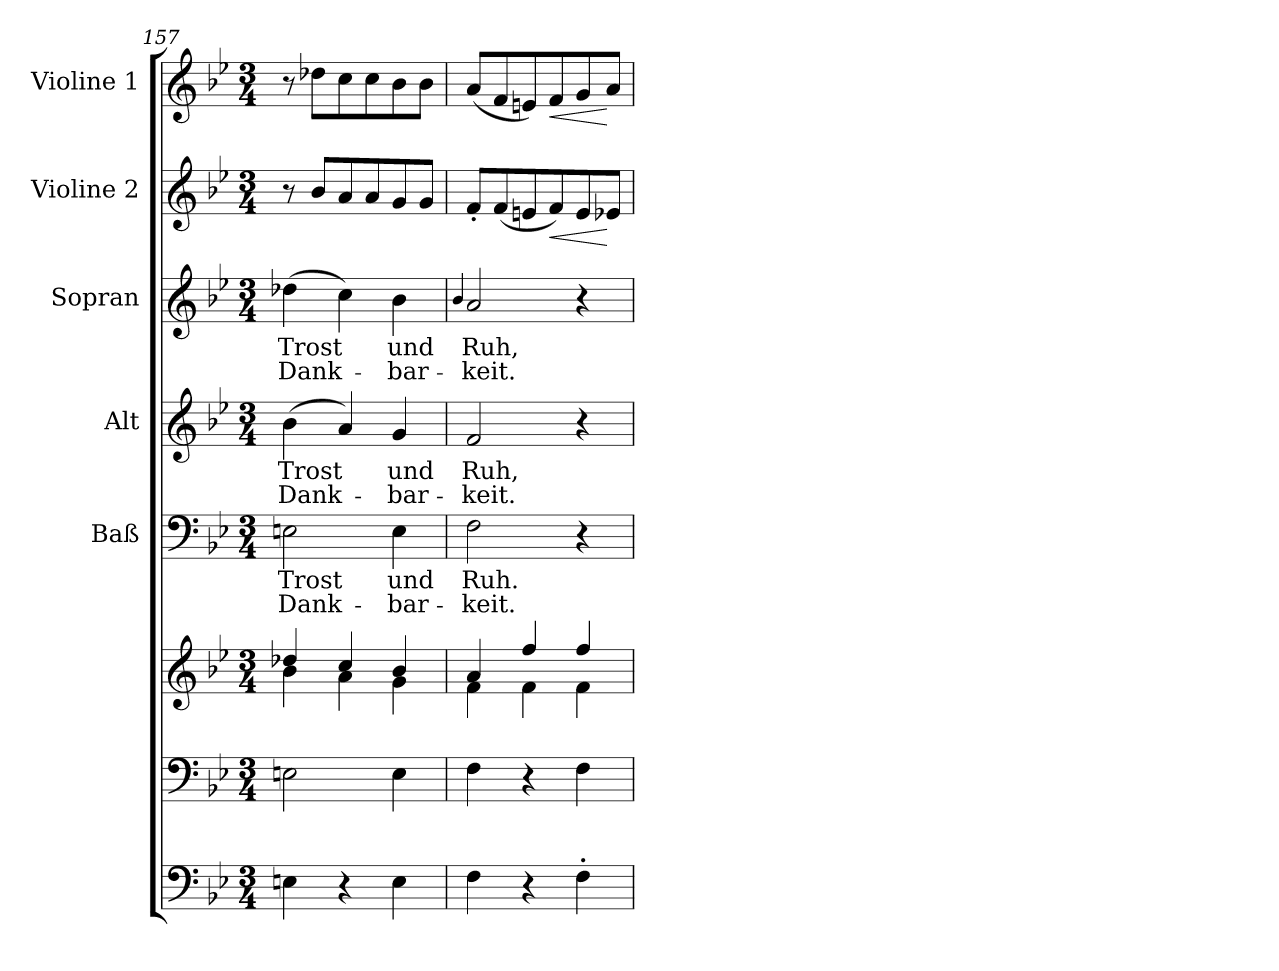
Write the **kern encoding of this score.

**kern	**kern	**kern	**kern	**text	**text	**kern	**text	**text	**kern	**text	**text	**kern	**dynam	**kern	**dynam
*part7	*part6	*part6	*part5	*part5	*part5	*part4	*part4	*part4	*part3	*part3	*part3	*part2	*part2	*part1	*part1
*staff8	*staff7	*staff6	*staff5	*staff5	*staff5	*staff4	*staff4	*staff4	*staff3	*staff3	*staff3	*staff2	*staff2	*staff1	*staff1
*	*	*	*I"Baß	*	*	*I"Alt	*	*	*I"Sopran	*	*	*I"Violine 2	*	*I"Violine 1	*
*	*	*	*	*	*	*	*	*	*	*	*	*I'Vln	*	*I'Vln	*
*clefF4	*clefF4	*clefG2	*clefF4	*	*	*clefG2	*	*	*clefG2	*	*	*clefG2	*	*clefG2	*
*ITrd7c12	*	*	*	*	*	*	*	*	*	*	*	*	*	*	*
*k[b-e-]	*k[b-e-]	*k[b-e-]	*k[b-e-]	*	*	*k[b-e-]	*	*	*k[b-e-]	*	*	*k[b-e-]	*	*k[b-e-]	*
*B-:	*B-:	*B-:	*B-:	*	*	*B-:	*	*	*B-:	*	*	*B-:	*	*B-:	*
*M3/4	*M3/4	*M3/4	*M3/4	*	*	*M3/4	*	*	*M3/4	*	*	*M3/4	*	*M3/4	*
=157	=157	=157	=157	=157	=157	=157	=157	=157	=157	=157	=157	=157	=157	=157	=157
*	*	*^	*	*	*	*	*	*	*	*	*	*	*	*	*
!	!	!	!	!	!LO:LY:b	!LO:LY:b	!	!LO:LY:b	!LO:LY:b	!	!LO:LY:b	!LO:LY:b	!	!	!	!
4EEn\	2En\	4dd-X/	4b-\	2En\	Trost	Dank-	(>4b-\	Trost	Dank-	(>4dd-X\	Trost	Dank-	8r	.	8r	.
.	.	.	.	.	.	.	.	.	.	.	.	.	8b-/L	.	8dd-X\L	.
4r	.	4cc/	4a\	.	.	.	4a/)	.	.	4cc\)	.	.	8a/	.	8cc\	.
.	.	.	.	.	.	.	.	.	.	.	.	.	8a/	.	8cc\	.
!	!	!	!	!	!LO:LY:b	!LO:LY:b	!	!LO:LY:b	!LO:LY:b	!	!LO:LY:b	!LO:LY:b	!	!	!	!
4EE\	4E\	4b-/	4g\	4E\	und	-bar-	4g/	und	-bar-	4b-\	und	-bar-	8g/	.	8b-\	.
.	.	.	.	.	.	.	.	.	.	.	.	.	8g/J	.	8b-\J	.
=158	=158	=158	=158	=158	=158	=158	=158	=158	=158	=158	=158	=158	=158	=158	=158	=158
.	.	.	.	.	.	.	.	.	.	4qqb-/	.	.	.	.	.	.
!	!	!	!	!	!LO:LY:b	!LO:LY:b	!	!LO:LY:b	!LO:LY:b	!	!LO:LY:b	!LO:LY:b	!	!	!	!
4FF\	4F\	4a/	4f\	2F\	Ruh.	-keit.	2f/	Ruh,	-keit.	2a/	Ruh,	-keit.	8f'</L	.	(<8a/L	.
.	.	.	.	.	.	.	.	.	.	.	.	.	(<8f/	.	8f/	.
4r	4r	4ff/	4f\	.	.	.	.	.	.	.	.	.	8en/	.	8en/)	.
!	!	!	!	!	!	!	!	!	!	!	!	!	!	!LO:HP:b	!	!LO:HP:b
.	.	.	.	.	.	.	.	.	.	.	.	.	8f/)	<	8f/	<
4FF'>\	4F\	4ff/	4f\	4r	.	.	4r	.	.	4r	.	.	8e/	.	8g/	.
.	.	.	.	.	.	.	.	.	.	.	.	.	8e-X/J	[	8a/J	[
*	*	*v	*v	*	*	*	*	*	*	*	*	*	*	*	*	*
=	=	=	=	=	=	=	=	=	=	=	=	=	=	=	=
*-	*-	*-	*-	*-	*-	*-	*-	*-	*-	*-	*-	*-	*-	*-	*-
